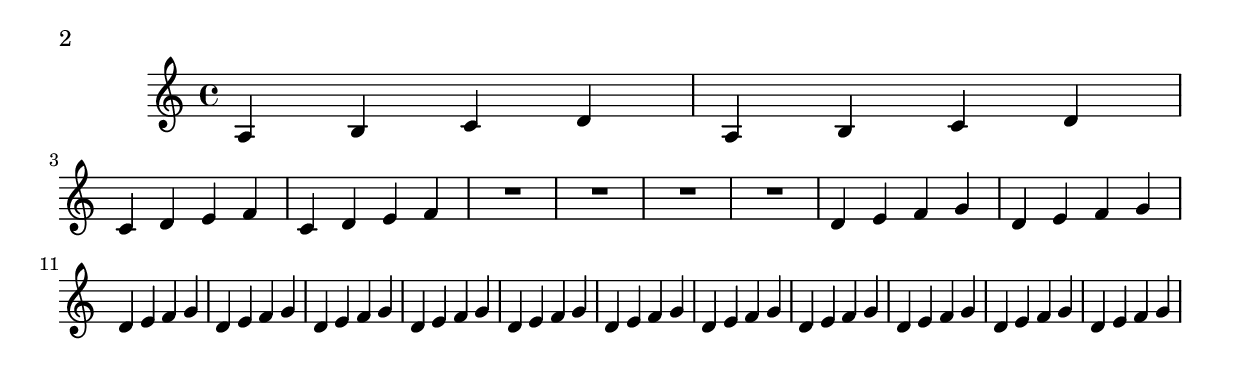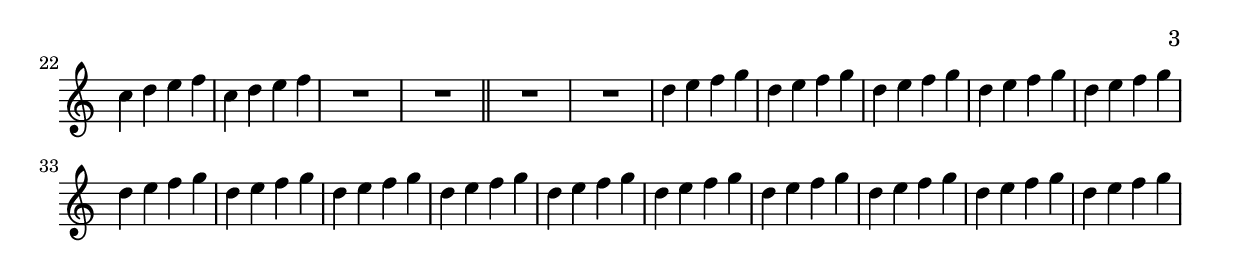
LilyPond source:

\version "2.12.0"

\header{
    texidoc="The page-turn breaker will put a page turn after
a rest unless there is a 'special' barline within the rest,
in which case the turn will go after the special barline.
"
}

\layout {
  \context {
    \Staff
    \consists "Page_turn_engraver"
  }
}

\book {

  \paper {
    #(define page-breaking ly:page-turn-breaking)
    paper-height = #65
    auto-first-page-number = ##t
    print-page-number = ##t
    print-first-page-number = ##t
  }

  \score {
    \relative c' {
      a b c d a b c d \break
      c d e f c d e f R1*4
      \repeat unfold 13 {d4 e f g} \break
      c d e f c d e f R1*2 \bar "||" R1*2
      \repeat unfold 15 {d4 e f g}
    }
  }
}

